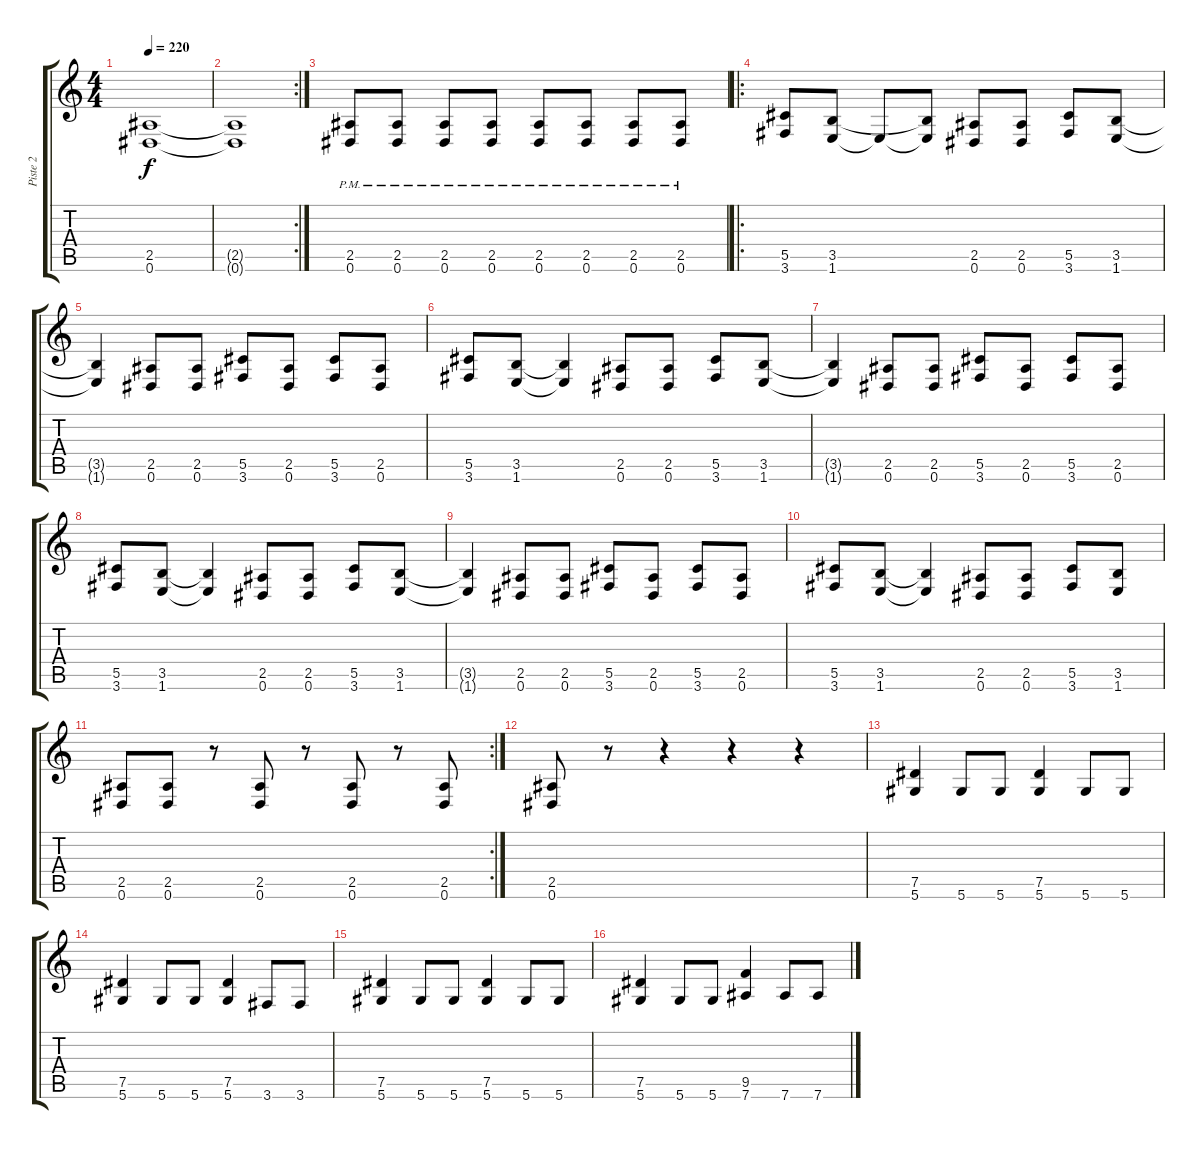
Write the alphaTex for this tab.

\track ("Piste 2" "Piste 2") {instrument distortionguitar}
\staff {score tabs}
\tuning (Eb4 Bb3 Gb3 Db3 Ab2 Eb2) {hide}
\ts (4 4)
\tempo 220
\clef g2
\ks c
(2.5 0.6).1{dy f} |
\rc 2
(2.5{t} 0.6{t}).1 |
(2.5{pm} 0.6{pm}).8 (2.5{pm} 0.6{pm}).8 (2.5{pm} 0.6{pm}).8 (2.5{pm} 0.6{pm}).8 (2.5{pm} 0.6{pm}).8 (2.5{pm} 0.6{pm}).8 (2.5{pm} 0.6{pm}).8 (2.5{pm} 0.6{pm}).8 |
\ro
(5.5 3.6).8 (3.5 1.6).8 1.6{t}.8 (3.5{t} 1.6{t}).8 (2.5 0.6).8 (2.5 0.6).8 (5.5 3.6).8 (3.5 1.6).8 |
(3.5{t} 1.6{t}).4 (2.5 0.6).8 (2.5 0.6).8 (5.5 3.6).8 (2.5 0.6).8 (5.5 3.6).8 (2.5 0.6).8 |
(5.5 3.6).8 (3.5 1.6).8 (3.5{t} 1.6{t}).4 (2.5 0.6).8 (2.5 0.6).8 (5.5 3.6).8 (3.5 1.6).8 |
(3.5{t} 1.6{t}).4 (2.5 0.6).8 (2.5 0.6).8 (5.5 3.6).8 (2.5 0.6).8 (5.5 3.6).8 (2.5 0.6).8 |
(5.5 3.6).8 (3.5 1.6).8 (3.5{t} 1.6{t}).4 (2.5 0.6).8 (2.5 0.6).8 (5.5 3.6).8 (3.5 1.6).8 |
(3.5{t} 1.6{t}).4 (2.5 0.6).8 (2.5 0.6).8 (5.5 3.6).8 (2.5 0.6).8 (5.5 3.6).8 (2.5 0.6).8 |
(5.5 3.6).8 (3.5 1.6).8 (3.5{t} 1.6{t}).4 (2.5 0.6).8 (2.5 0.6).8 (5.5 3.6).8 (3.5 1.6).8 |
\rc 2
(2.5 0.6).8 (2.5 0.6).8 r.8 (2.5 0.6).8 r.8 (2.5 0.6).8 r.8 (2.5 0.6).8 |
(2.5 0.6).8 r.8 r.4 r.4 r.4 |
(7.5 5.6).4 5.6.8 5.6.8 (7.5 5.6).4 5.6.8 5.6.8 |
(7.5 5.6).4 5.6.8 5.6.8 (7.5 5.6).4 3.6.8 3.6.8 |
(7.5 5.6).4 5.6.8 5.6.8 (7.5 5.6).4 5.6.8 5.6.8 |
(7.5 5.6).4 5.6.8 5.6.8 (9.5 7.6).4 7.6.8 7.6.8
